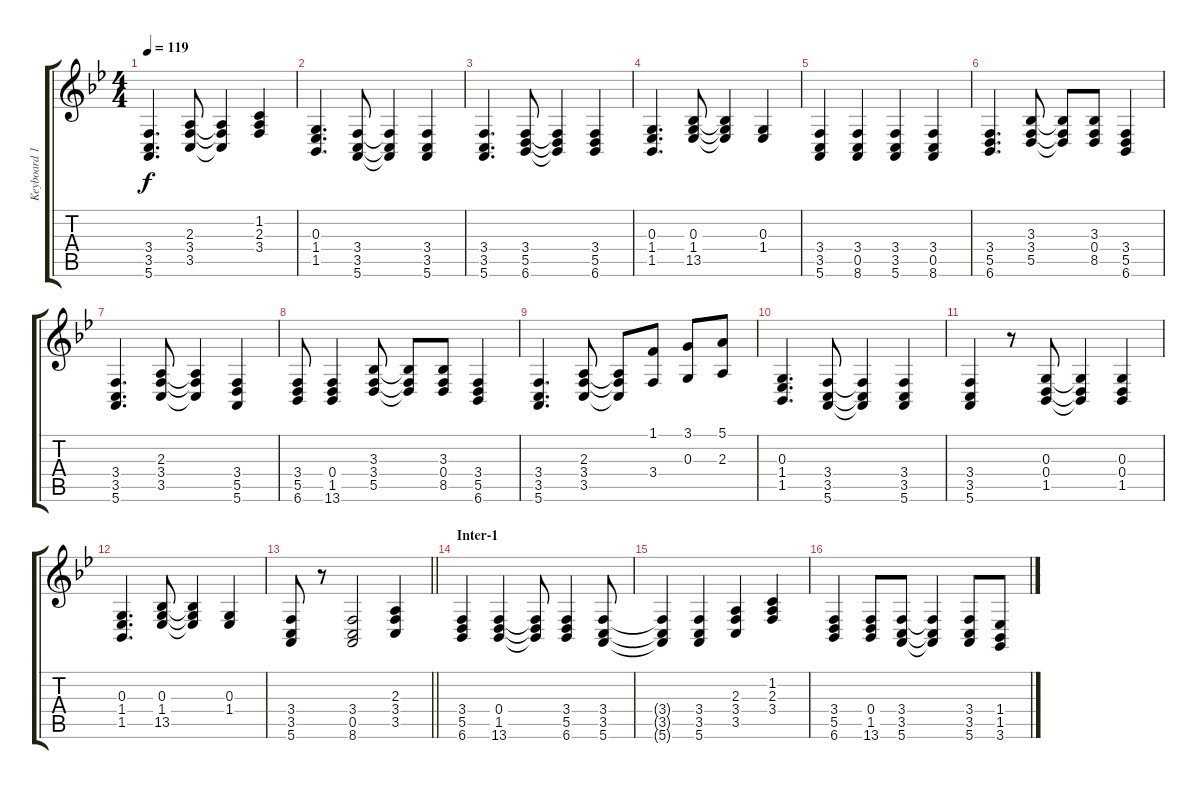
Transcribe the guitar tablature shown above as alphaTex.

\track ("Keyboard 1" "Keyboard 1") {instrument brightacousticpiano}
\staff {score tabs}
\tuning (E4 B3 G3 D3 A2 E2) {hide}
\ts (4 4)
\tempo 119
\clef g2
\ks bb
(3.4 3.5 5.6).4{d dy f} (2.3 3.4 3.5).8 (2.3{t} 3.4{t} 3.5{t}).4 (1.2 2.3 3.4).4 |
(0.3 1.4 1.5).4{d} (3.4 3.5 5.6).8 (3.4{t} 3.5{t} 5.6{t}).4 (3.4 3.5 5.6).4 |
(3.4 3.5 5.6).4{d} (3.4 5.5 6.6).8 (3.4{t} 5.5{t} 6.6{t}).4 (3.4 5.5 6.6).4 |
(0.3 1.4 1.5).4{d} (0.3 1.4 13.5).8 (0.3{t} 1.4{t} 13.5{t}).4 (0.3 1.4).4 |
(3.4 3.5 5.6).4 (3.4 0.5 8.6).4 (3.4 3.5 5.6).4 (3.4 0.5 8.6).4 |
(3.4 5.5 6.6).4{d} (3.3 3.4 5.5).8 (3.3{t} 3.4{t} 5.5{t}).8 (3.3 0.4 8.5).8 (3.4 5.5 6.6).4 |
(3.4 3.5 5.6).4{d} (2.3 3.4 3.5).8 (2.3{t} 3.4{t} 3.5{t}).4 (3.4 5.5 5.6).4 |
(3.4 5.5 6.6).8 (0.4 1.5 13.6).4 (3.3 3.4 5.5).8 (3.3{t} 3.4{t} 5.5{t}).8 (3.3 0.4 8.5).8 (3.4 5.5 6.6).4 |
(3.4 3.5 5.6).4{d} (2.3 3.4 3.5).8 (2.3{t} 3.4{t} 3.5{t}).8 (1.1 3.4).8 (3.1 0.3).8 (5.1 2.3).8 |
(0.3 1.4 1.5).4{d} (3.4 3.5 5.6).8 (3.4{t} 3.5{t} 5.6{t}).4 (3.4 3.5 5.6).4 |
(3.4 3.5 5.6).4 r.8 (0.3 0.4 1.5).8 (0.3{t} 0.4{t} 1.5{t}).4 (0.3 0.4 1.5).4 |
(0.3 1.4 1.5).4{d} (0.3 1.4 13.5).8 (0.3{t} 1.4{t} 13.5{t}).4 (0.3 1.4).4 |
\barLineRight lightlight
(3.4 3.5 5.6).8 r.8 (3.4 0.5 8.6).2 (2.3 3.4 3.5).4 |
\section ("" "Inter-1")
(3.4 5.5 6.6).4 (0.4 1.5 13.6).4 (0.4{t} 1.5{t} 13.6{t}).8 (3.4 5.5 6.6).4 (3.4 3.5 5.6).8 |
(3.4{t} 3.5{t} 5.6{t}).4 (3.4 3.5 5.6).4 (2.3 3.4 3.5).4 (1.2 2.3 3.4).4 |
(3.4 5.5 6.6).4 (0.4 1.5 13.6).8 (3.4 3.5 5.6).8 (3.4{t} 3.5{t} 5.6{t}).4 (3.4 3.5 5.6).8 (1.4 1.5 3.6).8
